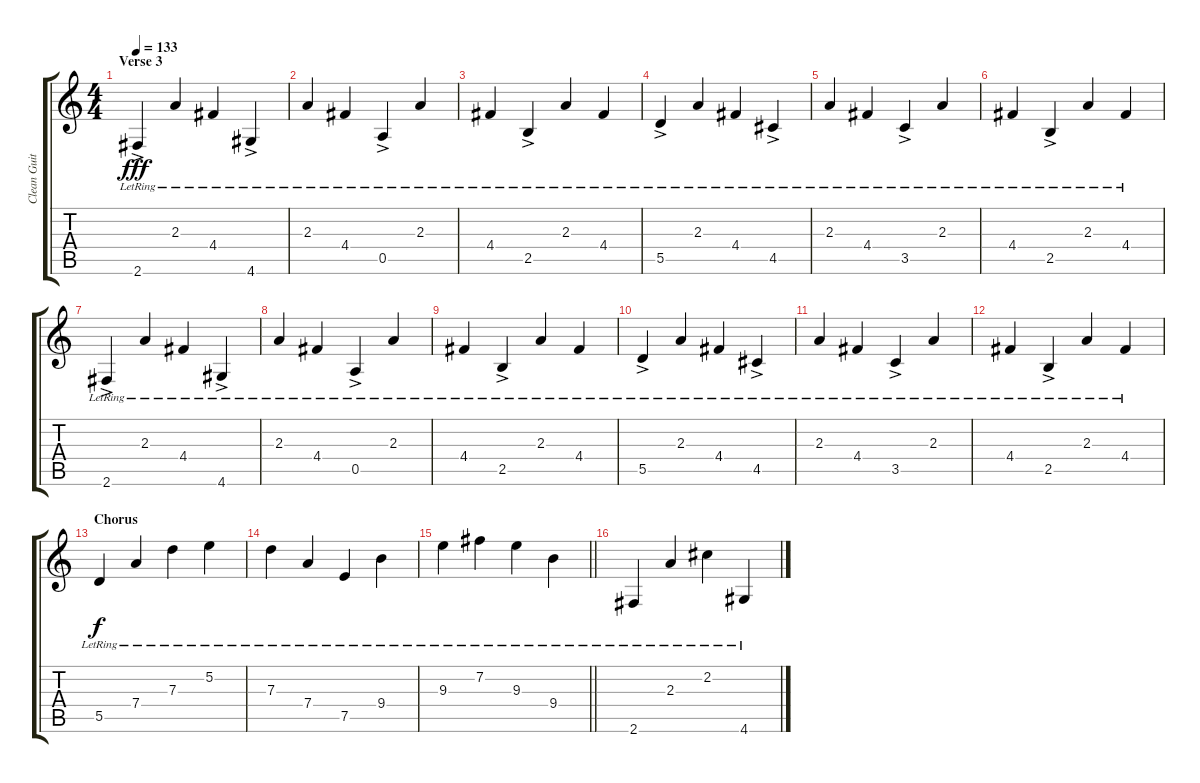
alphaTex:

\track ("Clean Guitar [Dave Grohl]" "Clean Guit") {instrument electricguitarclean}
\staff {score tabs}
\tuning (E4 B3 G3 D3 A2 E2) {hide}
\ts (4 4)
\section ("" "Verse 3")
\tempo 133
\clef g2
\ks c
2.6{ac lr}.4{dy fff volume 16} 2.3{lr}.4 4.4{lr}.4 4.6{ac lr}.4 |
2.3{lr}.4 4.4{lr}.4 0.5{ac lr}.4 2.3{lr}.4 |
4.4{lr}.4 2.5{ac lr}.4 2.3{lr}.4 4.4{lr}.4 |
5.5{ac lr}.4 2.3{lr}.4 4.4{lr}.4 4.5{ac lr}.4 |
2.3{lr}.4 4.4{lr}.4 3.5{ac lr}.4 2.3{lr}.4 |
4.4{lr}.4 2.5{ac lr}.4 2.3{lr}.4 4.4{lr}.4 |
2.6{ac lr}.4 2.3{lr}.4 4.4{lr}.4 4.6{ac lr}.4 |
2.3{lr}.4 4.4{lr}.4 0.5{ac lr}.4 2.3{lr}.4 |
4.4{lr}.4 2.5{ac lr}.4 2.3{lr}.4 4.4{lr}.4 |
5.5{ac lr}.4 2.3{lr}.4 4.4{lr}.4 4.5{ac lr}.4 |
2.3{lr}.4 4.4{lr}.4 3.5{ac lr}.4 2.3{lr}.4 |
4.4{lr}.4 2.5{ac lr}.4 2.3{lr}.4 4.4{lr}.4 |
\section ("" "Chorus")
5.5{lr}.4{dy f} 7.4{lr}.4 7.3{lr}.4 5.2{lr}.4 |
7.3{lr}.4 7.4{lr}.4 7.5{lr}.4 9.4{lr}.4 |
\barLineRight lightlight
9.3{lr}.4 7.2{lr}.4 9.3{lr}.4 9.4{lr}.4 |
2.6{lr}.4 2.3{lr}.4 2.2{lr}.4 4.6{lr}.4
